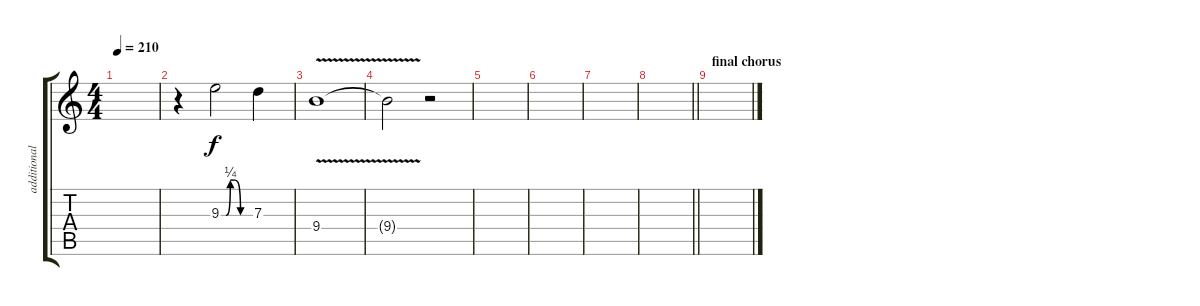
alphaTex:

\track ("additional guitar" "additional") {instrument distortionguitar}
\staff {score tabs}
\tuning (E4 B3 G3 D3 A2 E2) {hide}
\ts (4 4)
\tempo 210
\clef g2
\ks c
|
r.4 9.3{be (custom 0 0 10 0 19 1 28 1 40 0 60 0)}.2 7.3.4 |
9.4{v}.1 |
9.4{t}.2 r.2 |
|
|
|
\barLineRight lightlight
|
\section ("" "final chorus")
